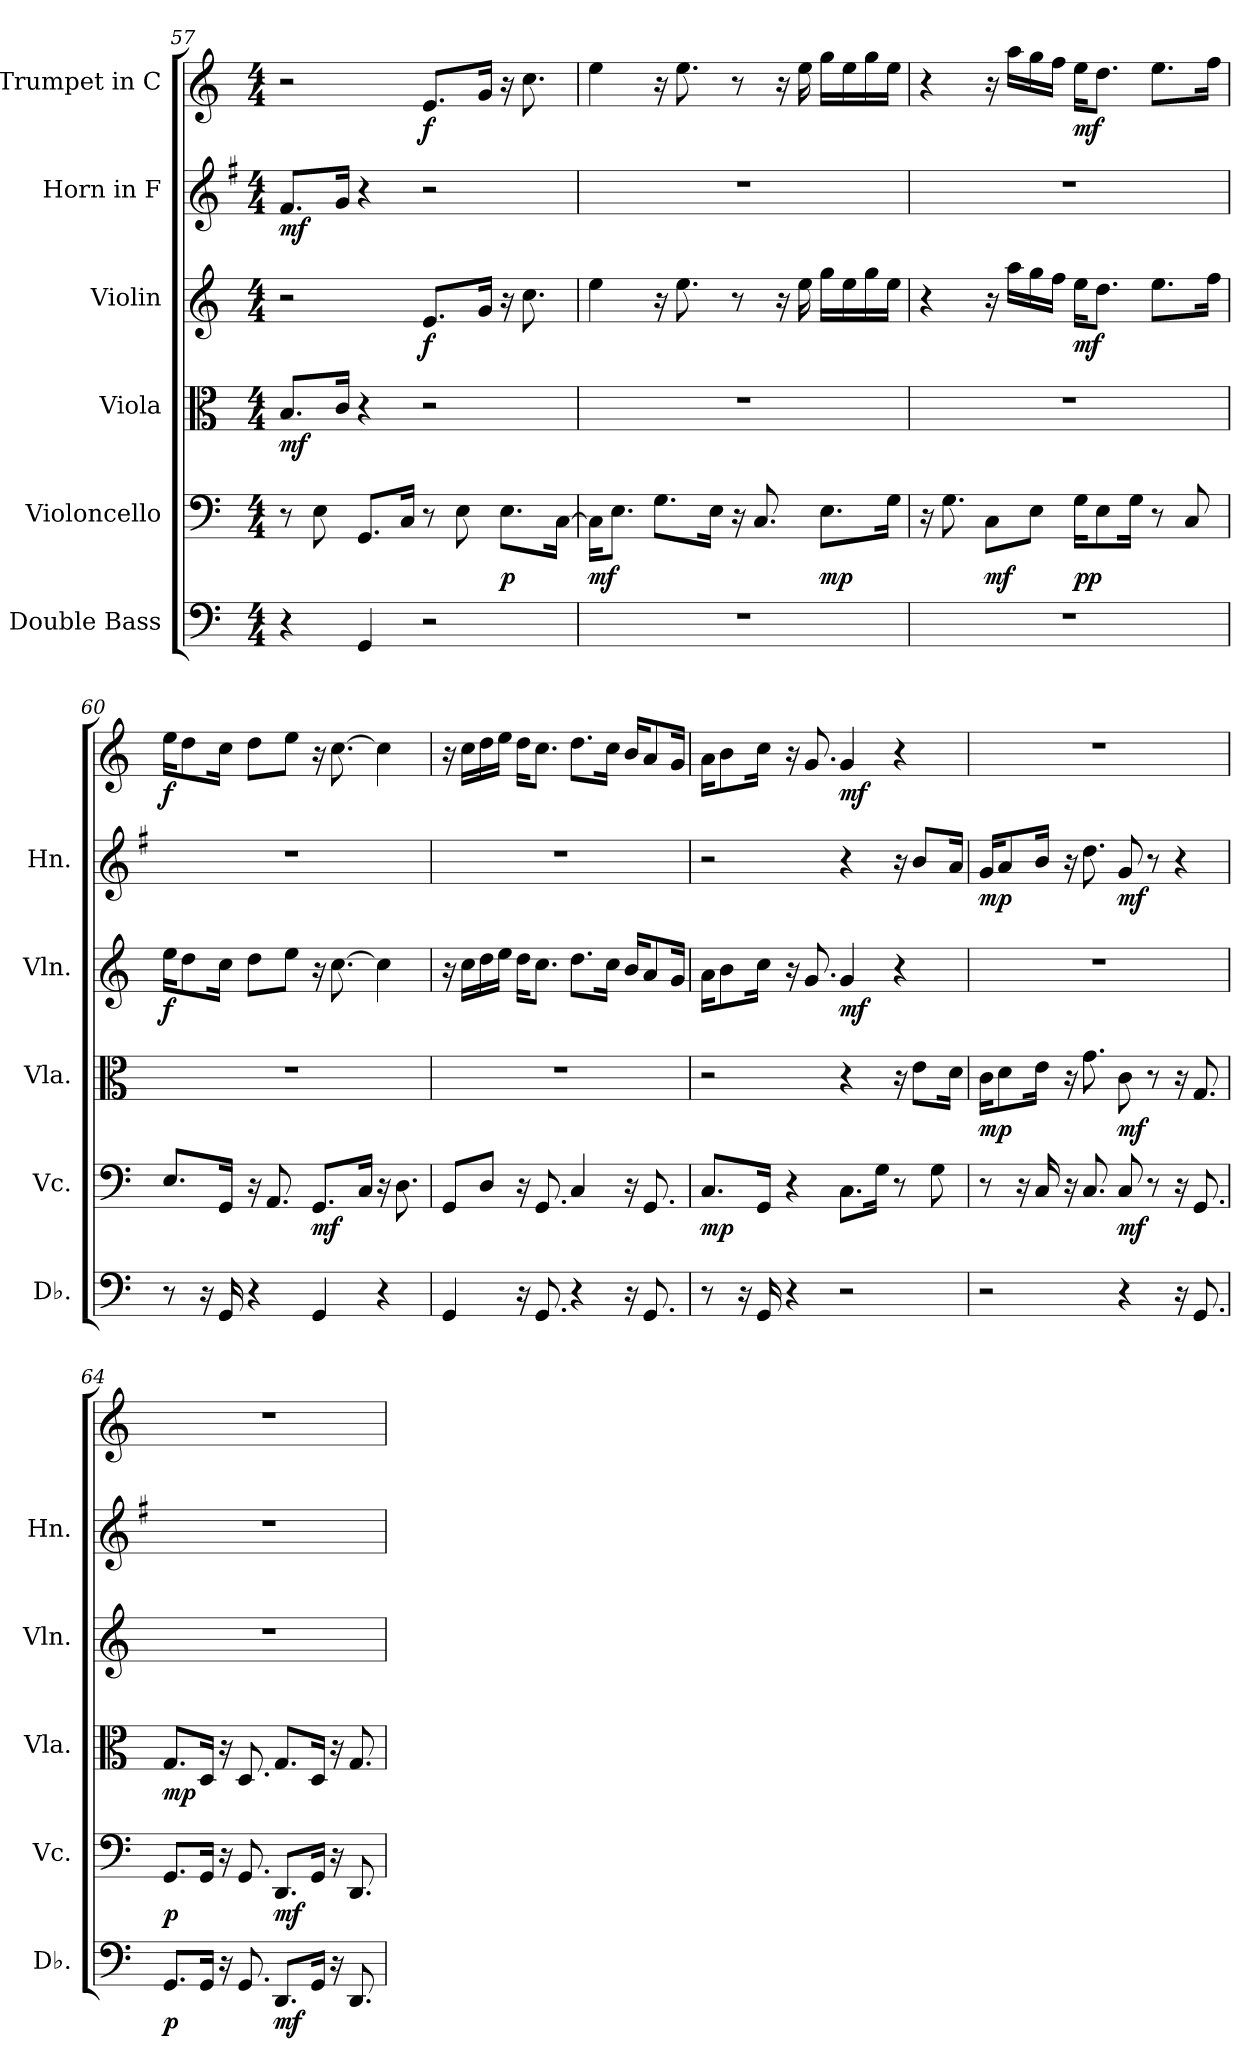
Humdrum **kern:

**kern	**dynam	**kern	**dynam	**kern	**dynam	**kern	**dynam	**kern	**dynam	**kern	**dynam
*part6	*part6	*part5	*part5	*part4	*part4	*part3	*part3	*part2	*part2	*part1	*part1
*staff6	*staff6	*staff5	*staff5	*staff4	*staff4	*staff3	*staff3	*staff2	*staff2	*staff1	*staff1
*I"Double Bass	*	*I"Violoncello	*	*I"Viola	*	*I"Violin	*	*I"Horn in F	*	*I"Trumpet in C	*
*I'Db.	*	*I'Vc.	*	*I'Vla.	*	*I'Vln.	*	*I'Hn.	*	*	*
*clefF4	*	*clefF4	*	*clefC3	*	*clefG2	*	*clefG2	*	*clefG2	*
*ITrd7c12	*	*	*	*	*	*	*	*ITrd4c7	*	*	*
*k[]	*	*k[]	*	*k[]	*	*k[]	*	*k[]	*	*k[]	*
*C:	*	*C:	*	*C:	*	*C:	*	*C:	*	*C:	*
*M4/4	*	*M4/4	*	*M4/4	*	*M4/4	*	*M4/4	*	*M4/4	*
=57	=57	=57	=57	=57	=57	=57	=57	=57	=57	=57	=57
4r	.	8r	.	8.Bi/L	mf	2r	.	8.Bi/L	mf	2r	.
.	.	8Ei\	.	.	.	.	.	.	.	.	.
.	.	.	.	16ci/Jk	.	.	.	16ci/Jk	.	.	.
4GGGi/	.	8.GGi/L	.	4r	.	.	.	4r	.	.	.
.	.	16Ci/Jk	.	.	.	.	.	.	.	.	.
2r	.	8r	.	2r	.	8.ei/L	f	2r	.	8.ei/L	f
.	.	8Ei\	.	.	.	.	.	.	.	.	.
.	.	.	.	.	.	16gi/Jk	.	.	.	16gi/Jk	.
.	.	8.Ei\L	p	.	.	16r	.	.	.	16r	.
.	.	.	.	.	.	8.cci\	.	.	.	8.cci\	.
.	.	[16Ci\Jk	.	.	.	.	.	.	.	.	.
=58	=58	=58	=58	=58	=58	=58	=58	=58	=58	=58	=58
1r	.	16Ci\KL]	mf	1r	.	4eei\	.	1r	.	4eei\	.
.	.	8.Ei\J	.	.	.	.	.	.	.	.	.
.	.	8.Gi\L	.	.	.	16r	.	.	.	16r	.
.	.	.	.	.	.	8.eei\	.	.	.	8.eei\	.
.	.	16Ei\Jk	.	.	.	.	.	.	.	.	.
.	.	16r	.	.	.	8r	.	.	.	8r	.
.	.	8.Ci/	.	.	.	.	.	.	.	.	.
.	.	.	.	.	.	16r	.	.	.	16r	.
.	.	.	.	.	.	16eei\	.	.	.	16eei\	.
.	.	8.Ei\L	mp	.	.	16ggi\LL	.	.	.	16ggi\LL	.
.	.	.	.	.	.	16eei\	.	.	.	16eei\	.
.	.	.	.	.	.	16ggi\	.	.	.	16ggi\	.
.	.	16Gi\Jk	.	.	.	16eei\JJ	.	.	.	16eei\JJ	.
!!LO:LB:g=z
=59	=59	=59	=59	=59	=59	=59	=59	=59	=59	=59	=59
1r	.	16r	.	1r	.	4r	.	1r	.	4r	.
.	.	8.Gi\	.	.	.	.	.	.	.	.	.
.	.	8Ci\L	mf	.	.	16r	.	.	.	16r	.
.	.	.	.	.	.	16aai\LL	.	.	.	16aai\LL	.
.	.	8Ei\J	.	.	.	16ggi\	.	.	.	16ggi\	.
.	.	.	.	.	.	16ffi\JJ	.	.	.	16ffi\JJ	.
.	.	16Gi\KL	pp	.	.	16eei\KL	mf	.	.	16eei\KL	mf
.	.	8Ei\	.	.	.	8.ddi\J	.	.	.	8.ddi\J	.
.	.	16Gi\Jk	.	.	.	.	.	.	.	.	.
.	.	8r	.	.	.	8.eei\L	.	.	.	8.eei\L	.
.	.	8Ci/	.	.	.	.	.	.	.	.	.
.	.	.	.	.	.	16ffi\Jk	.	.	.	16ffi\Jk	.
=60	=60	=60	=60	=60	=60	=60	=60	=60	=60	=60	=60
8r	.	8.Ei/L	.	1r	.	16eei\KL	f	1r	.	16eei\KL	f
.	.	.	.	.	.	8ddi\	.	.	.	8ddi\	.
16r	.	.	.	.	.	.	.	.	.	.	.
16GGGi/	.	16GGi/Jk	.	.	.	16cci\Jk	.	.	.	16cci\Jk	.
4r	.	16r	.	.	.	8ddi\L	.	.	.	8ddi\L	.
.	.	8.AAi/	.	.	.	.	.	.	.	.	.
.	.	.	.	.	.	8eei\J	.	.	.	8eei\J	.
4GGGi/	.	8.GGi/L	mf	.	.	16r	.	.	.	16r	.
.	.	.	.	.	.	[8.cci\	.	.	.	[8.cci\	.
.	.	16Ci/Jk	.	.	.	.	.	.	.	.	.
4r	.	16r	.	.	.	4cci\]	.	.	.	4cci\]	.
.	.	8.Di\	.	.	.	.	.	.	.	.	.
=61	=61	=61	=61	=61	=61	=61	=61	=61	=61	=61	=61
4GGGi/	.	8GGi/L	.	1r	.	16r	.	1r	.	16r	.
.	.	.	.	.	.	16cci\LL	.	.	.	16cci\LL	.
.	.	8Di/J	.	.	.	16ddi\	.	.	.	16ddi\	.
.	.	.	.	.	.	16eei\JJ	.	.	.	16eei\JJ	.
16r	.	16r	.	.	.	16ddi\KL	.	.	.	16ddi\KL	.
8.GGGi/	.	8.GGi/	.	.	.	8.cci\J	.	.	.	8.cci\J	.
4r	.	4Ci/	.	.	.	8.ddi\L	.	.	.	8.ddi\L	.
.	.	.	.	.	.	16cci\Jk	.	.	.	16cci\Jk	.
16r	.	16r	.	.	.	16bi/KL	.	.	.	16bi/KL	.
8.GGGi/	.	8.GGi/	.	.	.	8ai/	.	.	.	8ai/	.
.	.	.	.	.	.	16gi/Jk	.	.	.	16gi/Jk	.
!!LO:PB:g=z
=62	=62	=62	=62	=62	=62	=62	=62	=62	=62	=62	=62
8r	.	8.Ci/L	mp	2r	.	16ai\KL	.	2r	.	16ai\KL	.
.	.	.	.	.	.	8bi\	.	.	.	8bi\	.
16r	.	.	.	.	.	.	.	.	.	.	.
16GGGi/	.	16GGi/Jk	.	.	.	16cci\Jk	.	.	.	16cci\Jk	.
4r	.	4r	.	.	.	16r	.	.	.	16r	.
.	.	.	.	.	.	8.gi/	.	.	.	8.gi/	.
2r	.	8.Ci\L	.	4r	.	4gi/	mf	4r	.	4gi/	mf
.	.	16Gi\Jk	.	.	.	.	.	.	.	.	.
.	.	8r	.	16r	.	4r	.	16r	.	4r	.
.	.	.	.	8ei\L	.	.	.	8ei/L	.	.	.
.	.	8Gi\	.	.	.	.	.	.	.	.	.
.	.	.	.	16di\Jk	.	.	.	16di/Jk	.	.	.
=63	=63	=63	=63	=63	=63	=63	=63	=63	=63	=63	=63
2r	.	8r	.	16ci\KL	mp	1r	.	16ci/KL	mp	1r	.
.	.	.	.	8di\	.	.	.	8di/	.	.	.
.	.	16r	.	.	.	.	.	.	.	.	.
.	.	16Ci/	.	16ei\Jk	.	.	.	16ei/Jk	.	.	.
.	.	16r	.	16r	.	.	.	16r	.	.	.
.	.	8.Ci/	.	8.gi\	.	.	.	8.gi\	.	.	.
4r	.	8Ci/	mf	8ci\	mf	.	.	8ci/	mf	.	.
.	.	8r	.	8r	.	.	.	8r	.	.	.
16r	.	16r	.	16r	.	.	.	4r	.	.	.
8.GGGi/	.	8.GGi/	.	8.Gi/	.	.	.	.	.	.	.
=64	=64	=64	=64	=64	=64	=64	=64	=64	=64	=64	=64
8.GGGi/L	p	8.GGi/L	p	8.Gi/L	mp	1r	.	1r	.	1r	.
16GGGi/Jk	.	16GGi/Jk	.	16Di/Jk	.	.	.	.	.	.	.
16r	.	16r	.	16r	.	.	.	.	.	.	.
8.GGGi/	.	8.GGi/	.	8.Di/	.	.	.	.	.	.	.
8.DDDi/L	mf	8.DDi/L	mf	8.Gi/L	.	.	.	.	.	.	.
16GGGi/Jk	.	16GGi/Jk	.	16Di/Jk	.	.	.	.	.	.	.
16r	.	16r	.	16r	.	.	.	.	.	.	.
8.DDDi/	.	8.DDi/	.	8.Gi/	.	.	.	.	.	.	.
=	=	=	=	=	=	=	=	=	=	=	=
*-	*-	*-	*-	*-	*-	*-	*-	*-	*-	*-	*-
